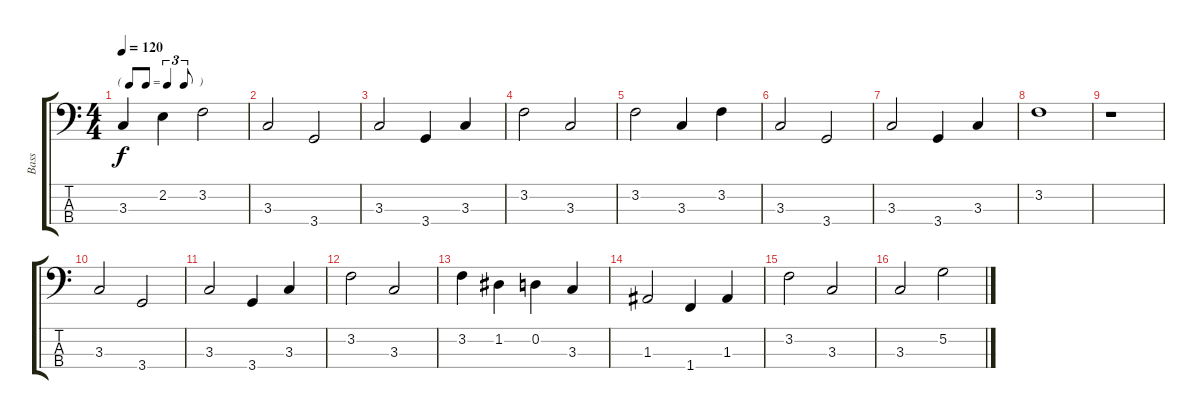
\track ("Bass" "Bass") {instrument electricbassfinger}
\staff {score tabs}
\tuning (G2 D2 A1 E1) {hide}
\ts (4 4)
\tf triplet8th
\tempo 120
\clef f4
\ks c
3.3.4{dy f} 2.2.4 3.2.2 |
3.3.2 3.4.2 |
3.3.2 3.4.4 3.3.4 |
3.2.2 3.3.2 |
3.2.2 3.3.4 3.2.4 |
3.3.2 3.4.2 |
3.3.2 3.4.4 3.3.4 |
3.2.1 |
r.1 |
3.3.2 3.4.2 |
3.3.2 3.4.4 3.3.4 |
3.2.2 3.3.2 |
3.2.4 1.2.4 0.2.4 3.3.4 |
1.3.2 1.4.4 1.3.4 |
3.2.2 3.3.2 |
3.3.2 5.2.2
